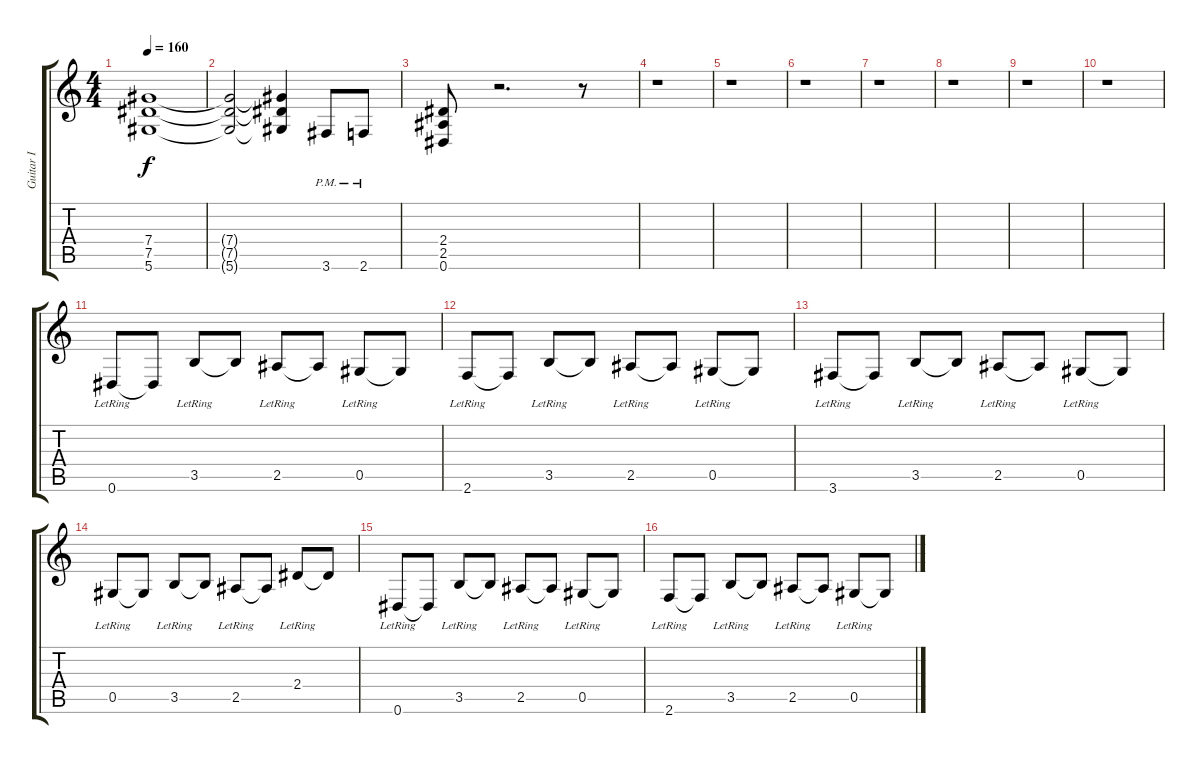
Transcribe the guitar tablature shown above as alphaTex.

\track ("Guitar I" "Guitar I") {instrument distortionguitar}
\staff {score tabs}
\tuning (Eb4 Bb3 Gb3 Db3 Ab2 Eb2) {hide}
\ts (4 4)
\tempo 160
\clef g2
\ks c
(7.4 7.5 5.6).1{dy f} |
(7.4{t} 7.5{t} 5.6{t}).2 (7.4{t} 7.5{t} 5.6{t}).4 3.6{pm}.8 2.6{pm}.8 |
(2.4 2.5 0.6).8 r.2{d} r.8 |
r.1 |
r.1 |
r.1 |
r.1 |
r.1 |
r.1 |
r.1 |
0.6{lr}.8 0.6{t}.8 3.5{lr}.8 3.5{t}.8 2.5{lr}.8 2.5{t}.8 0.5{lr}.8 0.5{t}.8 |
2.6{lr}.8 2.6{t}.8 3.5{lr}.8 3.5{t}.8 2.5{lr}.8 2.5{t}.8 0.5{lr}.8 0.5{t}.8 |
3.6{lr}.8 3.6{t}.8 3.5{lr}.8 3.5{t}.8 2.5{lr}.8 2.5{t}.8 0.5{lr}.8 0.5{t}.8 |
0.5{lr}.8 0.5{t}.8 3.5{lr}.8 3.5{t}.8 2.5{lr}.8 2.5{t}.8 2.4{lr}.8 2.4{t}.8 |
0.6{lr}.8 0.6{t}.8 3.5{lr}.8 3.5{t}.8 2.5{lr}.8 2.5{t}.8 0.5{lr}.8 0.5{t}.8 |
2.6{lr}.8 2.6{t}.8 3.5{lr}.8 3.5{t}.8 2.5{lr}.8 2.5{t}.8 0.5{lr}.8 0.5{t}.8
